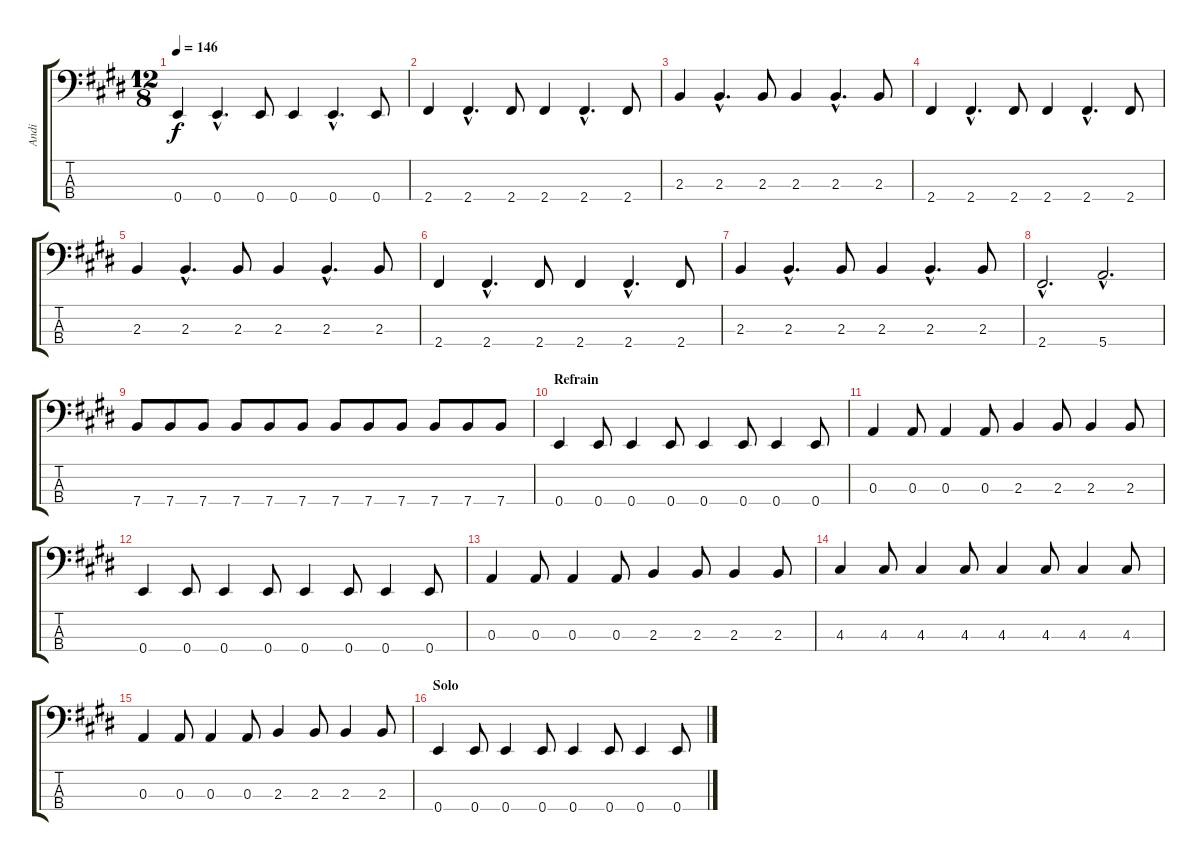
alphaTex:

\track ("Andi" "Andi") {instrument electricbasspick}
\staff {score tabs}
\tuning (G2 D2 A1 E1) {hide}
\ts (12 8)
\tempo 146
\clef f4
\ks e
0.4.4{dy f} 0.4{hac}.4{d} 0.4.8 0.4.4 0.4{hac}.4{d} 0.4.8 |
2.4.4 2.4{hac}.4{d} 2.4.8 2.4.4 2.4{hac}.4{d} 2.4.8 |
2.3.4 2.3{hac}.4{d} 2.3.8 2.3.4 2.3{hac}.4{d} 2.3.8 |
2.4.4 2.4{hac}.4{d} 2.4.8 2.4.4 2.4{hac}.4{d} 2.4.8 |
2.3.4 2.3{hac}.4{d} 2.3.8 2.3.4 2.3{hac}.4{d} 2.3.8 |
2.4.4 2.4{hac}.4{d} 2.4.8 2.4.4 2.4{hac}.4{d} 2.4.8 |
2.3.4 2.3{hac}.4{d} 2.3.8 2.3.4 2.3{hac}.4{d} 2.3.8 |
2.4{hac}.2{d} 5.4{hac}.2{d} |
7.4.8 7.4.8 7.4.8 7.4.8 7.4.8 7.4.8 7.4.8 7.4.8 7.4.8 7.4.8 7.4.8 7.4.8 |
\section ("" "Refrain")
0.4.4 0.4.8 0.4.4 0.4.8 0.4.4 0.4.8 0.4.4 0.4.8 |
0.3.4 0.3.8 0.3.4 0.3.8 2.3.4 2.3.8 2.3.4 2.3.8 |
0.4.4 0.4.8 0.4.4 0.4.8 0.4.4 0.4.8 0.4.4 0.4.8 |
0.3.4 0.3.8 0.3.4 0.3.8 2.3.4 2.3.8 2.3.4 2.3.8 |
4.3.4 4.3.8 4.3.4 4.3.8 4.3.4 4.3.8 4.3.4 4.3.8 |
0.3.4 0.3.8 0.3.4 0.3.8 2.3.4 2.3.8 2.3.4 2.3.8 |
\section ("" "Solo")
0.4.4 0.4.8 0.4.4 0.4.8 0.4.4 0.4.8 0.4.4 0.4.8
